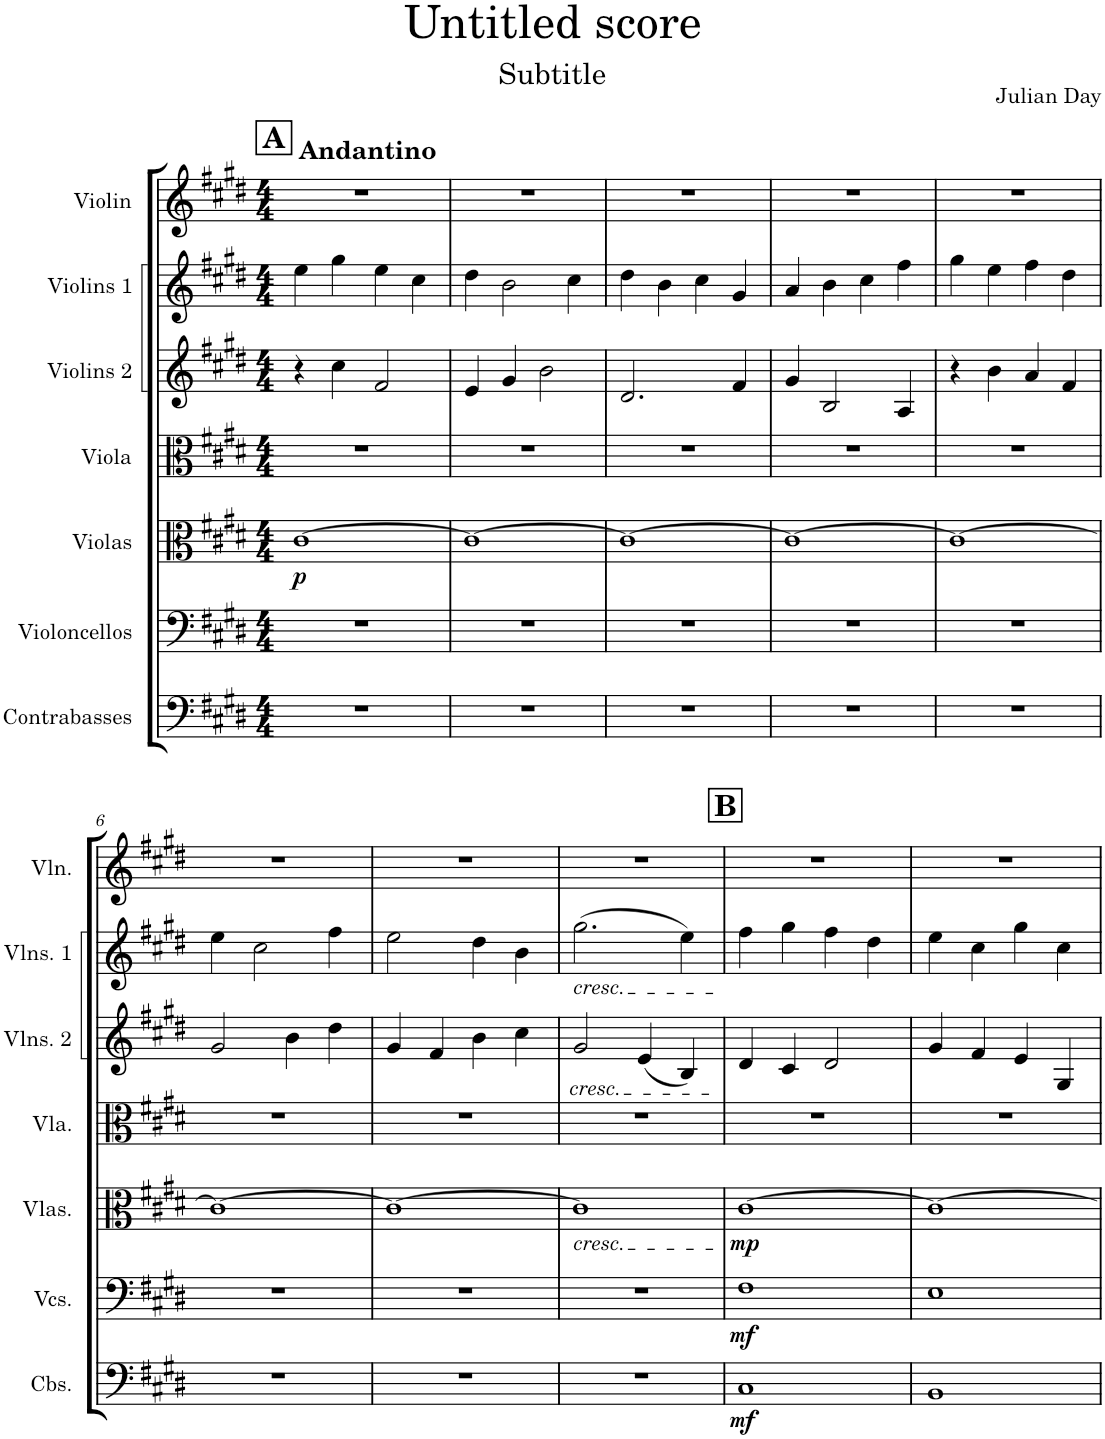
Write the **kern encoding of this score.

**kern	**dynam	**kern	**dynam	**kern	**dynam	**kern	**kern	**kern	**kern
*part7	*part7	*part6	*part6	*part5	*part5	*part4	*part3	*part2	*part1
*staff7	*staff7	*staff6	*staff6	*staff5	*staff5	*staff4	*staff3	*staff2	*staff1
*I"Contrabasses	*	*I"Violoncellos	*	*I"Violas	*	*I"Viola	*I"Violins 2	*I"Violins 1	*I"Violin
*I'Cbs.	*	*I'Vcs.	*	*I'Vlas.	*	*I'Vla.	*I'Vlns. 2	*I'Vlns. 1	*I'Vln.
*clefF4	*	*clefF4	*	*clefC3	*	*clefC3	*clefG2	*clefG2	*clefG2
*Trd7c12	*	*	*	*	*	*	*	*	*
*k[f#c#g#d#]	*	*k[f#c#g#d#]	*	*k[f#c#g#d#]	*	*k[f#c#g#d#]	*k[f#c#g#d#]	*k[f#c#g#d#]	*k[f#c#g#d#]
*M4/4	*	*M4/4	*	*M4/4	*	*M4/4	*M4/4	*M4/4	*M4/4
!!LO:REH:place=s1:a:B:cj:fs=14:t=A
=1	=1	=1	=1	=1	=1	=1	=1	=1	=1
!	!	!	!	!	!	!	!	!	!LO:TX:a:B:t=Andantino
!	!	!	!	!	!LO:DY:b	!	!	!	!
1r	.	1r	.	[1c#	p	1r	4r	4ee\	1r
.	.	.	.	.	.	.	4cc#\	4gg#\	.
.	.	.	.	.	.	.	2f#/	4ee\	.
.	.	.	.	.	.	.	.	4cc#\	.
=2	=2	=2	=2	=2	=2	=2	=2	=2	=2
1r	.	1r	.	1c#_	.	1r	4e/	4dd#\	1r
.	.	.	.	.	.	.	4g#/	2b\	.
.	.	.	.	.	.	.	2b\	.	.
.	.	.	.	.	.	.	.	4cc#\	.
=3	=3	=3	=3	=3	=3	=3	=3	=3	=3
1r	.	1r	.	1c#_	.	1r	2.d#/	4dd#\	1r
.	.	.	.	.	.	.	.	4b\	.
.	.	.	.	.	.	.	.	4cc#\	.
.	.	.	.	.	.	.	4f#/	4g#/	.
=4	=4	=4	=4	=4	=4	=4	=4	=4	=4
1r	.	1r	.	1c#_	.	1r	4g#/	4a/	1r
.	.	.	.	.	.	.	2B/	4b\	.
.	.	.	.	.	.	.	.	4cc#\	.
.	.	.	.	.	.	.	4A/	4ff#\	.
=5	=5	=5	=5	=5	=5	=5	=5	=5	=5
1r	.	1r	.	1c#_	.	1r	4r	4gg#\	1r
.	.	.	.	.	.	.	4b\	4ee\	.
.	.	.	.	.	.	.	4a/	4ff#\	.
.	.	.	.	.	.	.	4f#/	4dd#\	.
!!LO:LB:g=z
=6	=6	=6	=6	=6	=6	=6	=6	=6	=6
1r	.	1r	.	1c#_	.	1r	2g#/	4ee\	1r
.	.	.	.	.	.	.	.	2cc#\	.
.	.	.	.	.	.	.	4b\	.	.
.	.	.	.	.	.	.	4dd#\	4ff#\	.
=7	=7	=7	=7	=7	=7	=7	=7	=7	=7
1r	.	1r	.	1c#_	.	1r	4g#/	2ee\	1r
.	.	.	.	.	.	.	4f#/	.	.
.	.	.	.	.	.	.	4b\	4dd#\	.
.	.	.	.	.	.	.	4cc#\	4b\	.
=8	=8	=8	=8	=8	=8	=8	=8	=8	=8
!	!	!	!	!	!	!	!	!LO:TX:b:i:t=cresc.	!
!	!	!	!	!	!	!	!LO:TX:b:i:t=cresc.	!	!
!	!	!	!	!LO:TX:b:i:t=cresc.	!	!	!	!	!
1r	.	1r	.	1c#]	.	1r	2g#/	(2.gg#\	1r
.	.	.	.	.	.	.	(4e/	.	.
.	.	.	.	.	.	.	4B/)	4ee\)	.
!!LO:REH:place=s1:a:B:cj:fs=14:t=B
=9	=9	=9	=9	=9	=9	=9	=9	=9	=9
!	!LO:DY:b	!	!LO:DY:b	!	!LO:DY:b	!	!	!	!
1C#	mf	1F#	mf	[1c#	mp	1r	4d#/	4ff#\	1r
.	.	.	.	.	.	.	4c#/	4gg#\	.
.	.	.	.	.	.	.	2d#/	4ff#\	.
.	.	.	.	.	.	.	.	4dd#\	.
=10	=10	=10	=10	=10	=10	=10	=10	=10	=10
1BB	.	1E	.	1c#_	.	1r	4g#/	4ee\	1r
.	.	.	.	.	.	.	4f#/	4cc#\	.
.	.	.	.	.	.	.	4e/	4gg#\	.
.	.	.	.	.	.	.	4G#/	4cc#\	.
=	=	=	=	=	=	=	=	=	=
*-	*-	*-	*-	*-	*-	*-	*-	*-	*-
